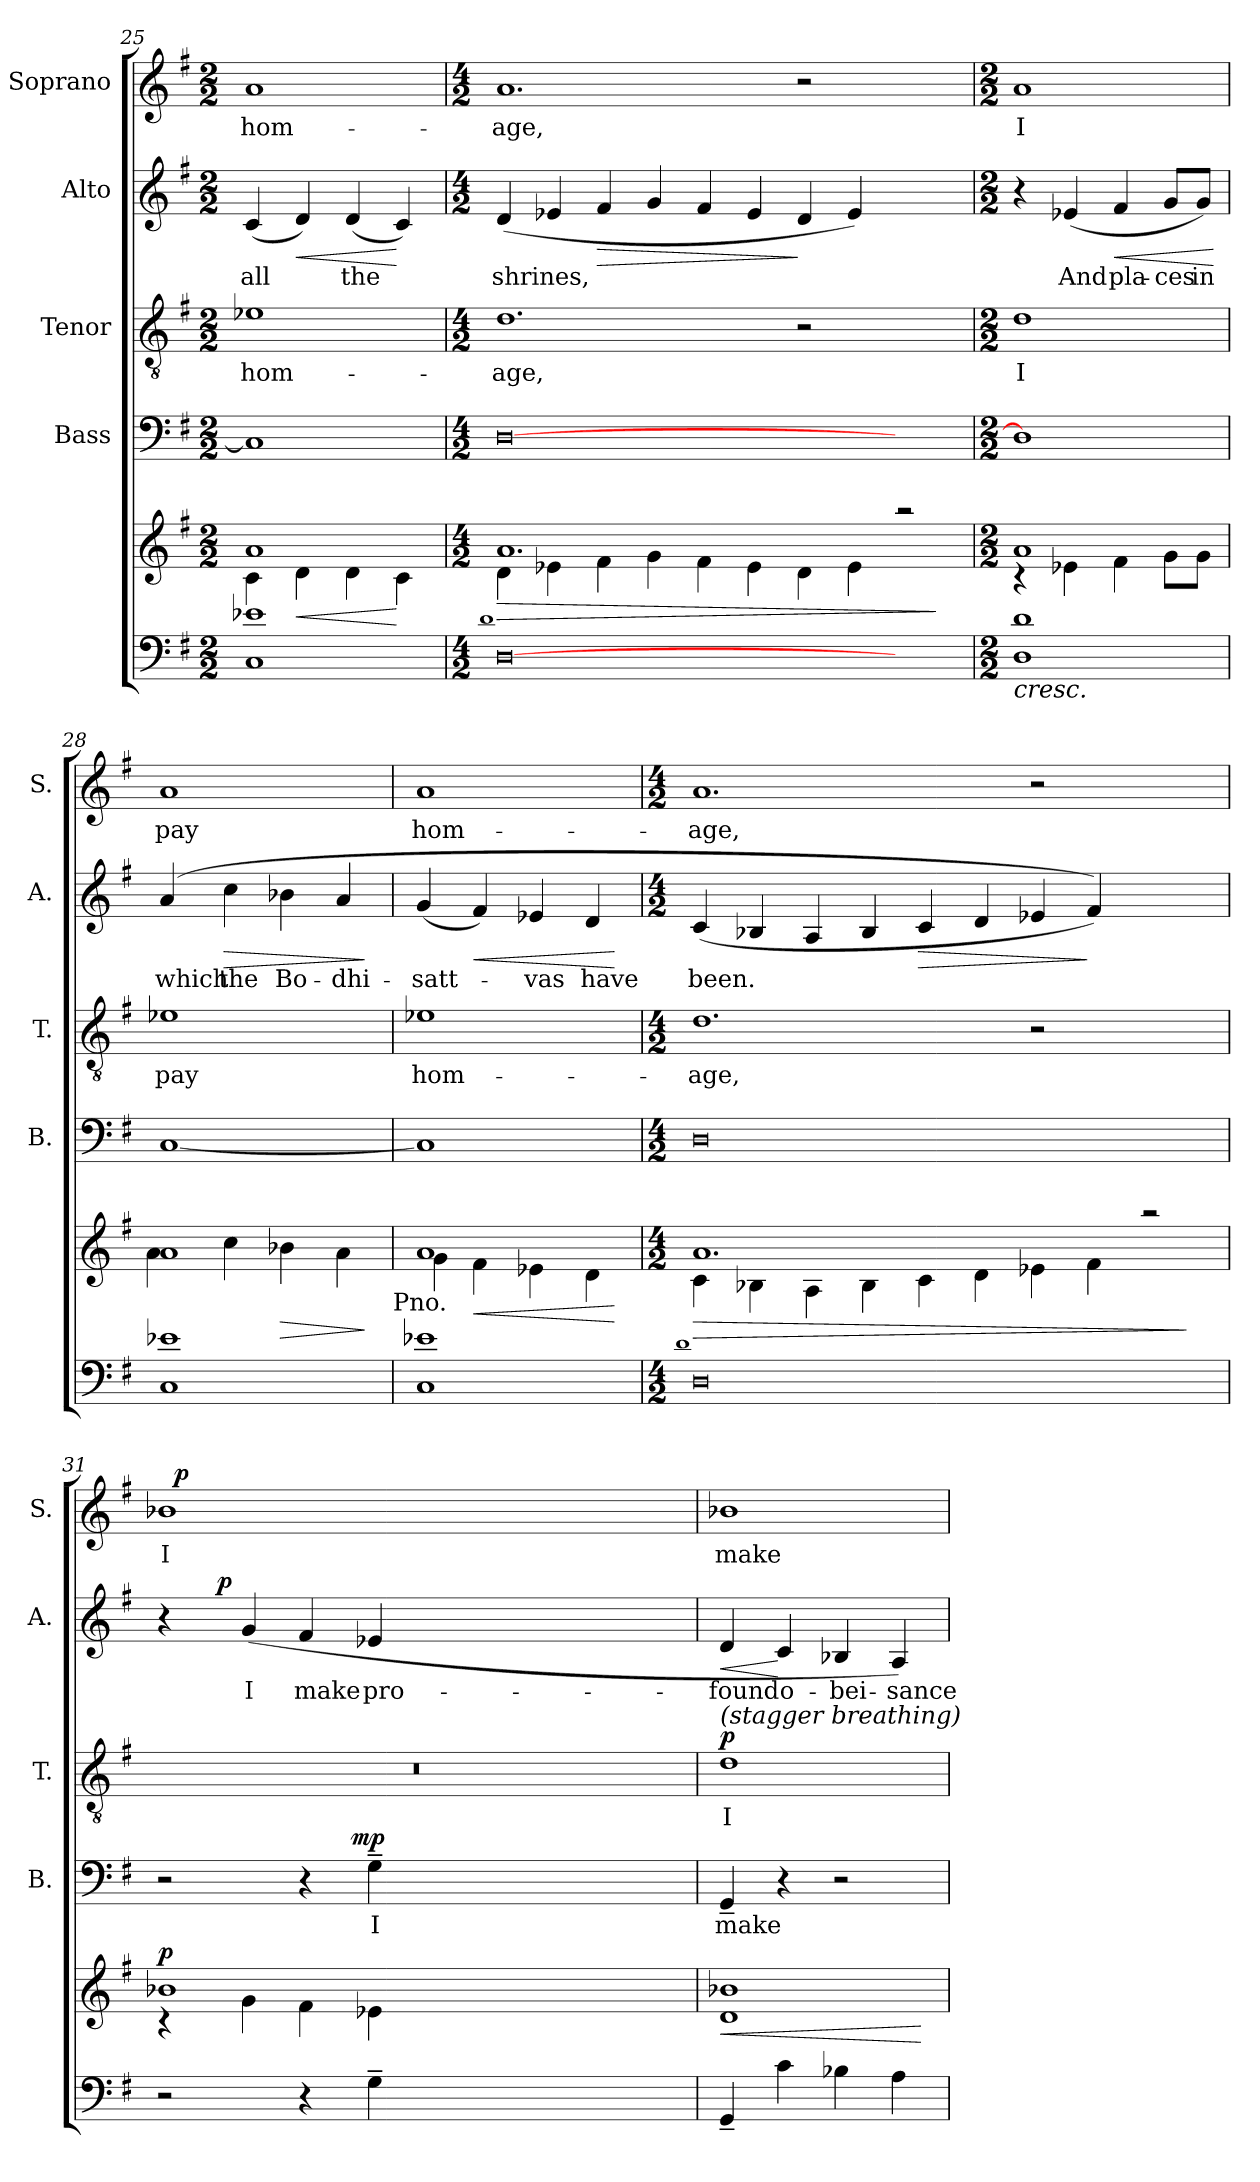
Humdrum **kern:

**kern	**kern	**dynam	**kern	**text	**dynam	**kern	**text	**dynam	**kern	**text	**dynam	**kern	**text	**dynam
*part5	*part5	*part5	*part4	*part4	*part4	*part3	*part3	*part3	*part2	*part2	*part2	*part1	*part1	*part1
*staff6	*staff5	*staff5/6	*staff4	*staff4	*staff4	*staff3	*staff3	*staff3	*staff2	*staff2	*staff2	*staff1	*staff1	*staff1
*	*	*	*I"Bass	*	*	*I"Tenor	*	*	*I"Alto	*	*	*I"Soprano	*	*
*	*	*	*I'B.	*	*	*I'T.	*	*	*I'A.	*	*	*I'S.	*	*
*clefF4	*clefG2	*	*clefF4	*	*	*clefGv2	*	*	*clefG2	*	*	*clefG2	*	*
*k[f#]	*k[f#]	*	*k[f#]	*	*	*k[f#]	*	*	*k[f#]	*	*	*k[f#]	*	*
*G:	*G:	*	*G:	*	*	*G:	*	*	*G:	*	*	*G:	*	*
*M2/2	*M2/2	*	*M2/2	*	*	*M2/2	*	*	*M2/2	*	*	*M2/2	*	*
=25	=25	=25	=25	=25	=25	=25	=25	=25	=25	=25	=25	=25	=25	=25
*	*^	*	*	*	*	*	*	*	*	*	*	*	*	*
!	!	!	!	!	!	!	!	!LO:LY:b	!	!	!LO:LY:b	!	!	!LO:LY:b	!
1C 1e-X	1a	4c\	.	1C]	.	.	1e-X	hom-	.	(<4c/	all	.	1a	hom-	.
!	!	!	!LO:HP:b	!	!	!	!	!	!	!	!	!LO:HP:b	!	!	!
.	.	4d\	<	.	.	.	.	.	.	4d/)	.	<	.	.	.
!	!	!	!	!	!	!	!	!	!	!	!LO:LY:b	!	!	!	!
.	.	4d\	.	.	.	.	.	.	.	(<4d/	the	.	.	.	.
.	.	4c\	[	.	.	.	.	.	.	4c/)	.	[	.	.	.
=26	=26	=26	=26	=26	=26	=26	=26	=26	=26	=26	=26	=26	=26	=26	=26
*M4/2	*M4/2	*	*	*M4/2	*	*	*M4/2	*	*	*M4/2	*	*	*M4/2	*	*
1qd	.	.	.	.	.	.	.	.	.	.	.	.	.	.	.
!	!	!	!LO:HP:b	!	!	!	!	!LO:LY:b	!	!	!LO:LY:b	!	!	!LO:LY:b	!
[<0D	1.a	4d\	>	[>0D	.	.	1.d	-age,	.	(4d/	shrines,	.	1.a	-age,	.
.	.	4e-X\	.	.	.	.	.	.	.	4e-X/	.	.	.	.	.
!	!	!	!	!	!	!	!	!	!	!	!	!LO:HP:b	!	!	!
.	.	4f#\	.	.	.	.	.	.	.	4f#/	.	>	.	.	.
.	.	4g\	.	.	.	.	.	.	.	4g/	.	.	.	.	.
.	.	4f#\	.	.	.	.	.	.	.	4f#/	.	.	.	.	.
.	.	4e-\	.	.	.	.	.	.	.	4e-/	.	.	.	.	.
.	2ryy	4d\	.	.	.	.	2r	.	.	4d/	.	]	2r	.	.
.	.	4e-\	.	.	.	.	.	.	.	4e-/)	.	.	.	.	.
2ryy	2raa	2ryy	.	2ryy	.	.	2ryy	.	.	2ryy	.	.	2ryy	.	.
*	*v	*v	*	*	*	*	*	*	*	*	*	*	*	*	*
.	.	]	.	.	.	.	.	.	.	.	.	.	.	.
=27	=27	=27	=27	=27	=27	=27	=27	=27	=27	=27	=27	=27	=27	=27
*M2/2	*M2/2	*	*M2/2	*	*	*M2/2	*	*	*M2/2	*	*	*M2/2	*	*
!	!	!LO:HP:b=2	!	!	!	!	!LO:LY:b:rj	!	!	!	!	!	!LO:LY:b:rj	!
*	*^	*	*	*	*	*	*	*	*	*	*	*	*	*
1D 1d	1a	4rc	<	1D]	.	.	1d	I	.	4r	.	.	1a	I	.
!	!	!	!	!	!	!	!	!	!	!	!LO:LY:b	!	!	!	!
.	.	4e-X\	.	.	.	.	.	.	.	(4e-X/	And	.	.	.	.
!	!	!	!	!	!	!	!	!	!	!	!LO:LY:b	!LO:HP:b	!	!	!
.	.	4f#\	.	.	.	.	.	.	.	4f#/	pla-	<	.	.	.
!	!	!	!	!	!	!	!	!	!	!	!LO:LY:b:rj	!	!	!	!
.	.	8g\L	.	.	.	.	.	.	.	8g/L	-ces	.	.	.	.
!	!	!	!	!	!	!	!	!	!	!	!LO:LY:b	!	!	!	!
.	.	8g\J	.	.	.	.	.	.	.	8g/J)	in	.	.	.	.
*	*v	*v	*	*	*	*	*	*	*	*	*	*	*	*	*
.	.	.	.	.	.	.	.	.	.	.	[	.	.	.
!!LO:PB:g=z
=28	=28	=28	=28	=28	=28	=28	=28	=28	=28	=28	=28	=28	=28	=28
*	*^	*	*	*	*	*	*	*	*	*	*	*	*	*
!	!	!	!	!	!	!	!	!LO:LY:b	!	!	!LO:LY:b	!	!	!LO:LY:b	!
1C 1e-X	1a	4a\	.	[<1C	.	.	1e-X	pay	.	(4a/	which	.	1a	pay	.
!	!	!	!	!	!	!	!	!	!	!	!LO:LY:b	!LO:HP:b	!	!	!
.	.	4cc\	.	.	.	.	.	.	.	4cc\	the	>	.	.	.
!	!	!	!LO:HP:b	!	!	!	!	!	!	!	!LO:LY:b	!	!	!	!
.	.	4b-X\	>	.	.	.	.	.	.	4b-X\	Bo-	.	.	.	.
!	!	!	!	!	!	!	!	!	!	!	!LO:LY:b	!	!	!	!
.	.	4a\	.	.	.	.	.	.	.	4a/	-dhi-	.	.	.	.
*	*v	*v	*	*	*	*	*	*	*	*	*	*	*	*	*
.	.	[ ]	.	.	.	.	.	.	.	.	]	.	.	.
!	!LO:TX:b:t=Pno.	!	!	!	!	!	!	!	!	!	!	!	!	!
=29	=29	=29	=29	=29	=29	=29	=29	=29	=29	=29	=29	=29	=29	=29
*	*^	*	*	*	*	*	*	*	*	*	*	*	*	*
!	!	!	!	!	!	!	!	!LO:LY:b	!	!	!LO:LY:b	!	!	!LO:LY:b	!
1C 1e-X	1a	4g\	.	1C]	.	.	1e-X	hom-	.	(<4g/	-satt-	.	1a	hom-	.
!	!	!	!LO:HP:b	!	!	!	!	!	!	!	!	!LO:HP:b	!	!	!
.	.	4f#\	<	.	.	.	.	.	.	4f#/)	.	<	.	.	.
!	!	!	!	!	!	!	!	!	!	!	!LO:LY:b	!	!	!	!
.	.	4e-X\	.	.	.	.	.	.	.	4e-X/	-vas	.	.	.	.
!	!	!	!	!	!	!	!	!	!	!	!LO:LY:b	!	!	!	!
.	.	4d\	.	.	.	.	.	.	.	4d/	have	.	.	.	.
*	*v	*v	*	*	*	*	*	*	*	*	*	*	*	*	*
.	.	[	.	.	.	.	.	.	.	.	[	.	.	.
=30	=30	=30	=30	=30	=30	=30	=30	=30	=30	=30	=30	=30	=30	=30
*M4/2	*M4/2	*	*M4/2	*	*	*M4/2	*	*	*M4/2	*	*	*M4/2	*	*
1qd	.	.	.	.	.	.	.	.	.	.	.	.	.	.
!	!	!LO:HP:b	!	!	!	!	!LO:LY:b	!	!	!LO:LY:b	!	!	!LO:LY:b	!
*	*^	*	*	*	*	*	*	*	*	*	*	*	*	*
0D	1.a	4c\	>	0D	.	.	1.d	-age,	.	(4c/	been.	.	1.a	-age,	.
.	.	4B-X\	.	.	.	.	.	.	.	4B-X/	.	.	.	.	.
.	.	4A\	.	.	.	.	.	.	.	4A/	.	.	.	.	.
.	.	4B-\	.	.	.	.	.	.	.	4B-/	.	.	.	.	.
!	!	!	!	!	!	!	!	!	!	!	!	!LO:HP:b	!	!	!
.	.	4c\	.	.	.	.	.	.	.	4c/	.	>	.	.	.
.	.	4d\	.	.	.	.	.	.	.	4d/	.	.	.	.	.
.	2ryy	4e-X\	.	.	.	.	2r	.	.	4e-X/	.	.	2r	.	.
.	.	4f#\	.	.	.	.	.	.	.	4f#/))	.	]	.	.	.
2ryy	2raa	2ryy	.	2ryy	.	.	2ryy	.	.	2ryy	.	.	2ryy	.	.
*	*v	*v	*	*	*	*	*	*	*	*	*	*	*	*	*
.	.	]	.	.	.	.	.	.	.	.	.	.	.	.
=31	=31	=31	=31	=31	=31	=31	=31	=31	=31	=31	=31	=31	=31	=31
*	*^	*	*	*	*	*	*	*	*	*	*	*	*	*
!	!	!	!LO:DY:a	!	!	!	!	!	!	!	!	!	!	!LO:LY:b:rj	!
*	*	*	*	*^	*	*	*	*	*	*^	*	*	*^	*	*
2r	4rc	1b-X	p	2r	2ryy	.	.	0r	.	.	4r	8.ryy	.	.	1b-X	32ryy	I	.
!	!	!	!	!	!	!	!	!	!	!	!	!	!	!	!	!	!	!LO:DY:a
.	.	.	.	.	.	.	.	.	.	.	.	.	.	.	.	1ryy	.	p
!	!	!	!	!	!	!	!	!	!	!	!	!	!	!LO:DY:a	!	!	!	!
.	.	.	.	.	.	.	.	.	.	.	.	1ryy	.	p	.	.	.	.
!	!	!	!	!	!	!	!	!	!	!	!	!	!LO:LY:b	!	!	!	!	!
.	4g\	.	.	.	.	.	.	.	.	.	(4g/	.	I	.	.	.	.	.
!	!	!	!	!	!	!	!	!	!	!	!	!	!LO:LY:b	!	!	!	!	!
4r	4f#\	.	.	4r	8..ryy	.	.	.	.	.	4f#/	.	make	.	.	.	.	.
!	!	!	!	!	!	!	!LO:DY:a	!	!	!	!	!	!	!	!	!	!	!
.	.	.	.	.	1ryy	.	mp	.	.	.	.	.	.	.	.	.	.	.
!	!	!	!	!	!	!LO:LY:b	!	!	!	!	!	!	!LO:LY:b	!	!	!	!	!
4G~>\	4e-X\	.	.	4G~>\	.	I	.	.	.	.	4e-X/	.	pro-	.	.	.	.	.
1ryy	1ryy	1ryy	.	1ryy	.	.	.	.	.	.	1ryy	.	.	.	1ryy	.	.	.
.	.	.	.	.	.	.	.	.	.	.	.	.	.	.	.	2ryy	.	.
.	.	.	.	.	.	.	.	.	.	.	.	2ryy	.	.	.	.	.	.
.	.	.	.	.	.	.	.	.	.	.	.	.	.	.	.	4...ryy	.	.
.	.	.	.	.	.	.	.	.	.	.	.	4ryy	.	.	.	.	.	.
.	.	.	.	.	4ryy	.	.	.	.	.	.	.	.	.	.	.	.	.
.	.	.	.	.	.	.	.	.	.	.	.	16ryy	.	.	.	.	.	.
.	.	.	.	.	32ryy	.	.	.	.	.	.	.	.	.	.	.	.	.
=32	=32	=32	=32	=32	=32	=32	=32	=32	=32	=32	=32	=32	=32	=32	=32	=32	=32	=32
!	!	!	!	!	!	!	!	!LO:TX:a:i:t=(stagger breathing)	!	!	!	!	!	!	!	!	!	!
!	!	!	!LO:HP:b	!	!	!LO:LY:b	!	!	!LO:LY:b:rj	!LO:DY:a	!	!	!LO:LY:b	!LO:HP:b	!	!	!LO:LY:b	!
*	*v	*v	*	*	*	*	*	*	*	*	*v	*v	*	*	*v	*v	*	*
*	*	*	*v	*v	*	*	*	*	*	*	*	*	*	*	*
4GG~</	1d 1b-X	<	4GG~</	make	.	1d	I	p	4d/	-found	<	1b-X	make	.
!	!	!	!	!	!	!	!	!	!	!LO:LY:b	!	!	!	!
4c\	.	.	4r	.	.	.	.	.	4c/	o-	[	.	.	.
!	!	!	!	!	!	!	!	!	!	!LO:LY:b	!	!	!	!
4B-X\	.	.	2r	.	.	.	.	.	4B-X/	-bei-	.	.	.	.
!	!	!	!	!	!	!	!	!	!	!LO:LY:b	!	!	!	!
4A\	.	.	.	.	.	.	.	.	4A/)	-sance	.	.	.	.
.	.	[	.	.	.	.	.	.	.	.	.	.	.	.
=	=	=	=	=	=	=	=	=	=	=	=	=	=	=
*-	*-	*-	*-	*-	*-	*-	*-	*-	*-	*-	*-	*-	*-	*-
